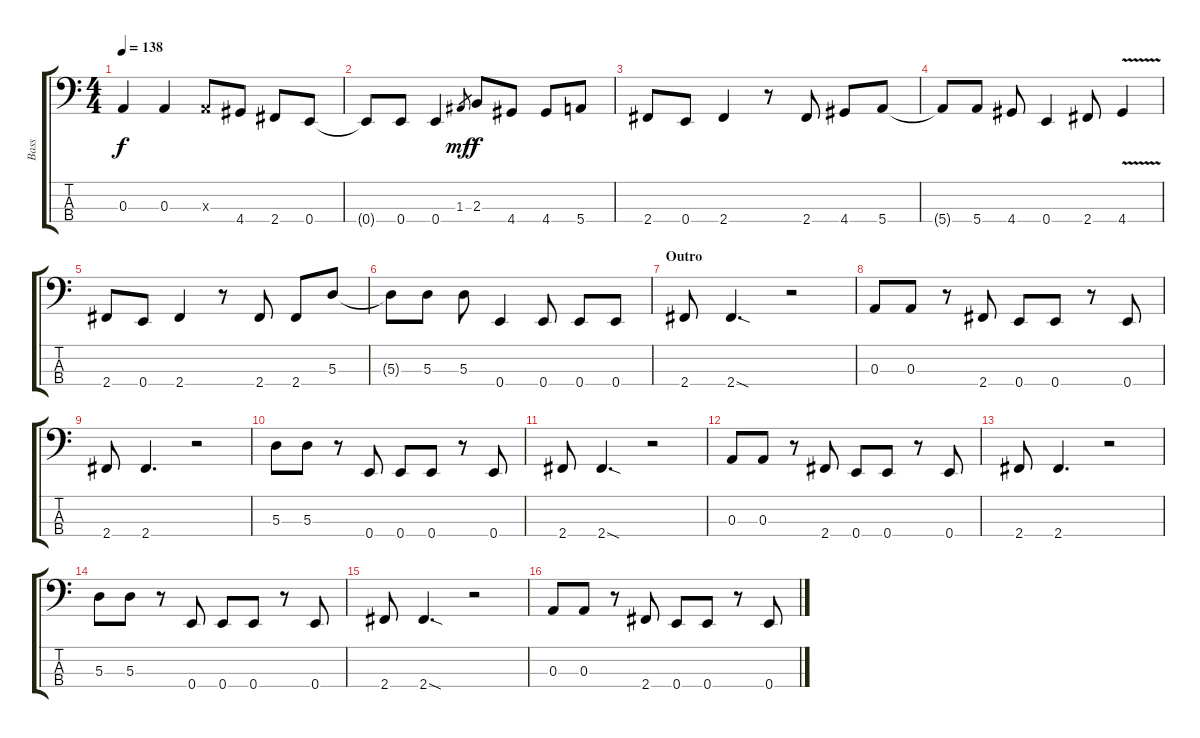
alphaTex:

\track ("Bass" "Bass") {instrument electricbasspick}
\staff {score tabs}
\tuning (G2 D2 A1 E1) {hide}
\ts (4 4)
\tempo 138
\clef f4
\ks c
0.3.4{dy f} 0.3.4 0.3{x}.8 4.4.8 2.4.8 0.4.8 |
0.4{t}.8 0.4.8 0.4.4 1.3.8{gr dy mf} 2.3.8{dy f} 4.4.8 4.4.8 5.4.8 |
2.4.8 0.4.8 2.4.4 r.8 2.4.8 4.4.8 5.4.8 |
5.4{t}.8 5.4.8 4.4.8 0.4.4 2.4.8 4.4{v}.4 |
2.4.8 0.4.8 2.4.4 r.8 2.4.8 2.4.8 5.3.8 |
5.3{t}.8 5.3.8 5.3.8 0.4.4 0.4.8 0.4.8 0.4.8 |
\section ("" "Outro")
2.4.8 2.4{sod}.4{d} r.2 |
0.3.8 0.3.8 r.8 2.4.8 0.4.8 0.4.8 r.8 0.4.8 |
2.4.8 2.4.4{d} r.2 |
5.3.8 5.3.8 r.8 0.4.8 0.4.8 0.4.8 r.8 0.4.8 |
2.4.8 2.4{sod}.4{d} r.2 |
0.3.8 0.3.8 r.8 2.4.8 0.4.8 0.4.8 r.8 0.4.8 |
2.4.8 2.4.4{d} r.2 |
5.3.8 5.3.8 r.8 0.4.8 0.4.8 0.4.8 r.8 0.4.8 |
2.4.8 2.4{sod}.4{d} r.2 |
0.3.8 0.3.8 r.8 2.4.8 0.4.8 0.4.8 r.8 0.4.8
